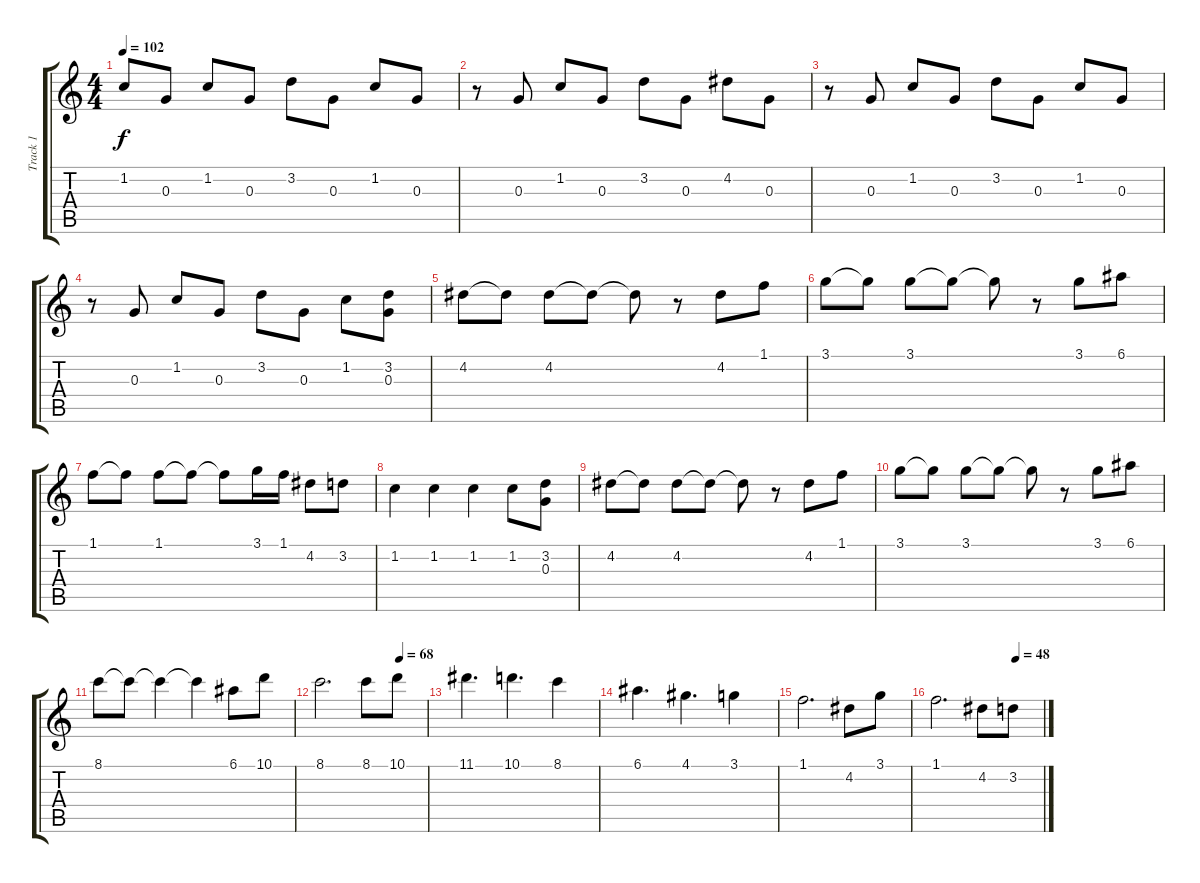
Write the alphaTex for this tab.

\track ("Track 1" "Track 1") {instrument acousticguitarsteel}
\staff {score tabs}
\tuning (E4 B3 G3 D3 A2 E2) {hide}
\ts (4 4)
\tempo 102
\clef g2
\ks c
1.2.8{dy f} 0.3.8 1.2.8 0.3.8 3.2.8 0.3.8 1.2.8 0.3.8 |
r.8 0.3.8 1.2.8 0.3.8 3.2.8 0.3.8 4.2.8 0.3.8 |
r.8 0.3.8 1.2.8 0.3.8 3.2.8 0.3.8 1.2.8 0.3.8 |
r.8 0.3.8 1.2.8 0.3.8 3.2.8 0.3.8 1.2.8 (3.2 0.3).8 |
4.2.8 4.2{t}.8 4.2.8 4.2{t}.8 4.2{t}.8 r.8 4.2.8 1.1.8 |
3.1.8 3.1{t}.8 3.1.8 3.1{t}.8 3.1{t}.8 r.8 3.1.8 6.1.8 |
1.1.8 1.1{t}.8 1.1.8 1.1{t}.8 1.1{t}.8 3.1.16 1.1.16 4.2.8 3.2.8 |
1.2.4 1.2.4 1.2.4 1.2.8 (3.2 0.3).8 |
4.2.8 4.2{t}.8 4.2.8 4.2{t}.8 4.2{t}.8 r.8 4.2.8 1.1.8 |
3.1.8 3.1{t}.8 3.1.8 3.1{t}.8 3.1{t}.8 r.8 3.1.8 6.1.8 |
8.1.8 8.1{t}.8 8.1{t}.4 8.1{t}.4 6.1.8 10.1.8 |
\tempo (68 0.75)
8.1.2{d} 8.1.8 10.1.8 |
11.1.4{d} 10.1.4{d} 8.1.4 |
6.1.4{d} 4.1.4{d} 3.1.4 |
1.1.2{d} 4.2.8 3.1.8 |
\tempo (48 0.75)
1.1.2{d} 4.2.8 3.2.8
